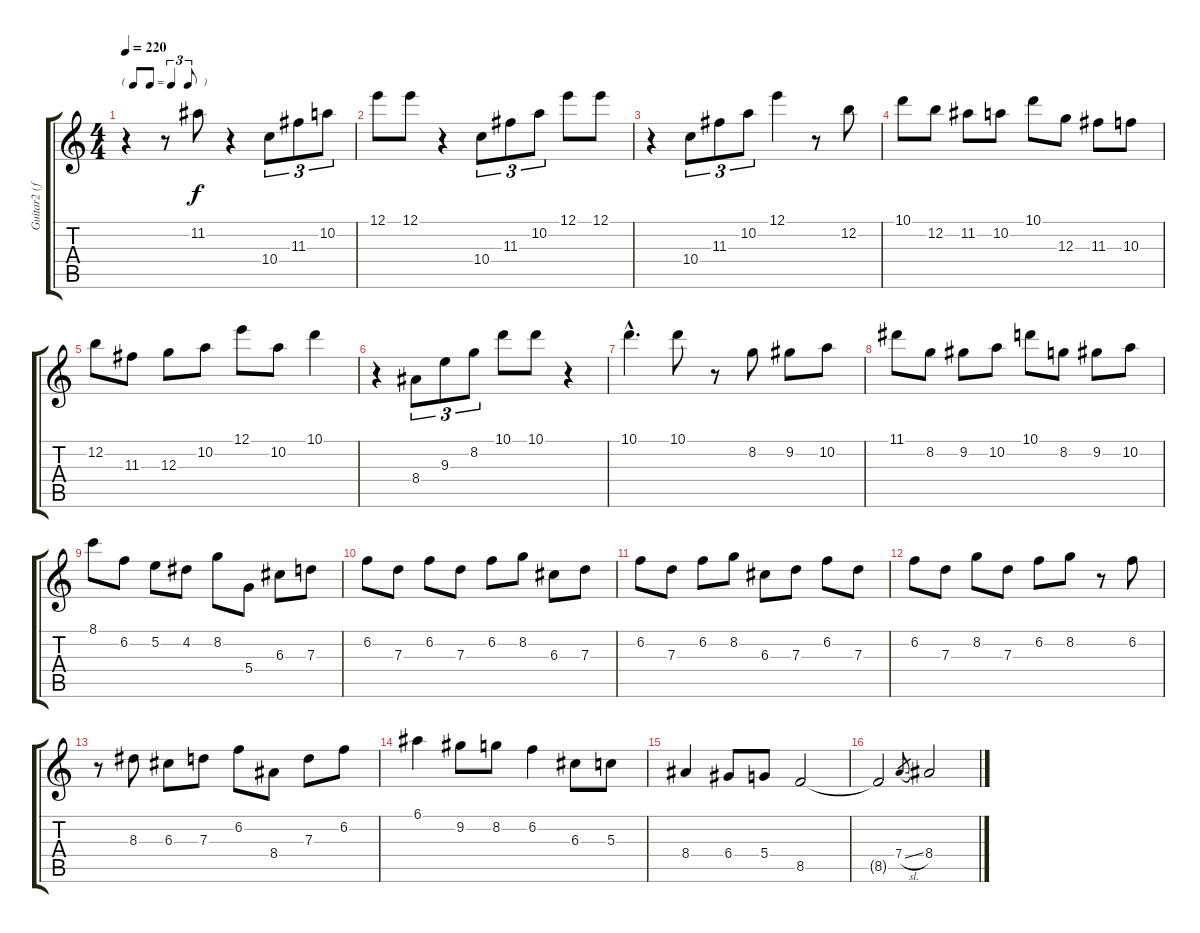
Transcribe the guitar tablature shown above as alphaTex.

\track ("Guitar2 (for sound)" "Guitar2 (f") {instrument electricbassfinger}
\staff {score tabs}
\tuning (E4 B3 G3 D3 A2 E2) {hide}
\ts (4 4)
\tf triplet8th
\tempo 220
\clef g2
\ks c
r.4{dy f} r.8 11.2.8 r.4 10.4.8{tu (3 2)} 11.3.8{tu (3 2)} 10.2.8{tu (3 2)} |
12.1.8 12.1.8 r.4 10.4.8{tu (3 2)} 11.3.8{tu (3 2)} 10.2.8{tu (3 2)} 12.1.8 12.1.8 |
r.4 10.4.8{tu (3 2)} 11.3.8{tu (3 2)} 10.2.8{tu (3 2)} 12.1.4 r.8 12.2.8 |
10.1.8 12.2.8 11.2.8 10.2.8 10.1.8 12.3.8 11.3.8 10.3.8 |
12.2.8 11.3.8 12.3.8 10.2.8 12.1.8 10.2.8 10.1.4 |
r.4 8.4.8{tu (3 2)} 9.3.8{tu (3 2)} 8.2.8{tu (3 2)} 10.1.8 10.1.8 r.4 |
10.1{hac}.4{d} 10.1.8 r.8 8.2.8 9.2.8 10.2.8 |
11.1.8 8.2.8 9.2.8 10.2.8 10.1.8 8.2.8 9.2.8 10.2.8 |
8.1.8 6.2.8 5.2.8 4.2.8 8.2.8 5.4.8 6.3.8 7.3.8 |
6.2.8 7.3.8 6.2.8 7.3.8 6.2.8 8.2.8 6.3.8 7.3.8 |
6.2.8 7.3.8 6.2.8 8.2.8 6.3.8 7.3.8 6.2.8 7.3.8 |
6.2.8 7.3.8 8.2.8 7.3.8 6.2.8 8.2.8 r.8 6.2.8 |
r.8 8.3.8 6.3.8 7.3.8 6.2.8 8.4.8 7.3.8 6.2.8 |
6.1.4 9.2.8 8.2.8 6.2.4 6.3.8 5.3.8 |
8.4.4 6.4.8 5.4.8 8.5.2 |
8.5{t}.2 7.4{sl}.8{gr} 8.4.2
